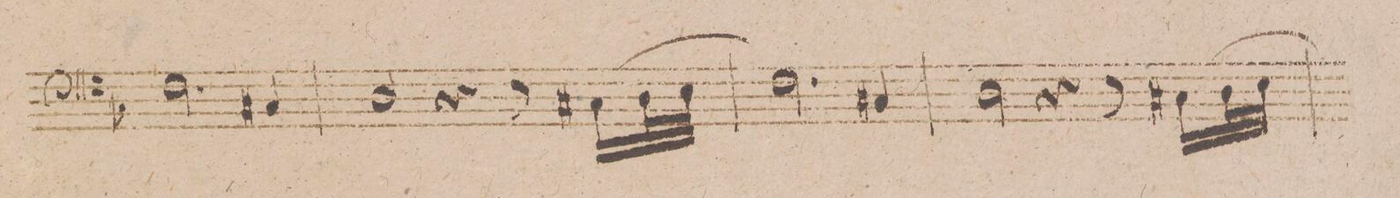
**kern	**dynam
*I"Violoncello	*
*clefF4	*
*k[b-]	*
*met(c)	*
*M4/4	*
2.F\	.
4C#X/	.
=200	=200
2D/	.
4r	.
8r	.
(>16C#X\LL	.
32D\L	.
32E\JJJ	.
=201	=201
2.F\)	.
4C#X/	.
=202	=202
2D\	.
4r	.
8r	.
(>16C#X\LL	.
32D\L	.
32E\JJJ	.
=203	=203
*-	*-
